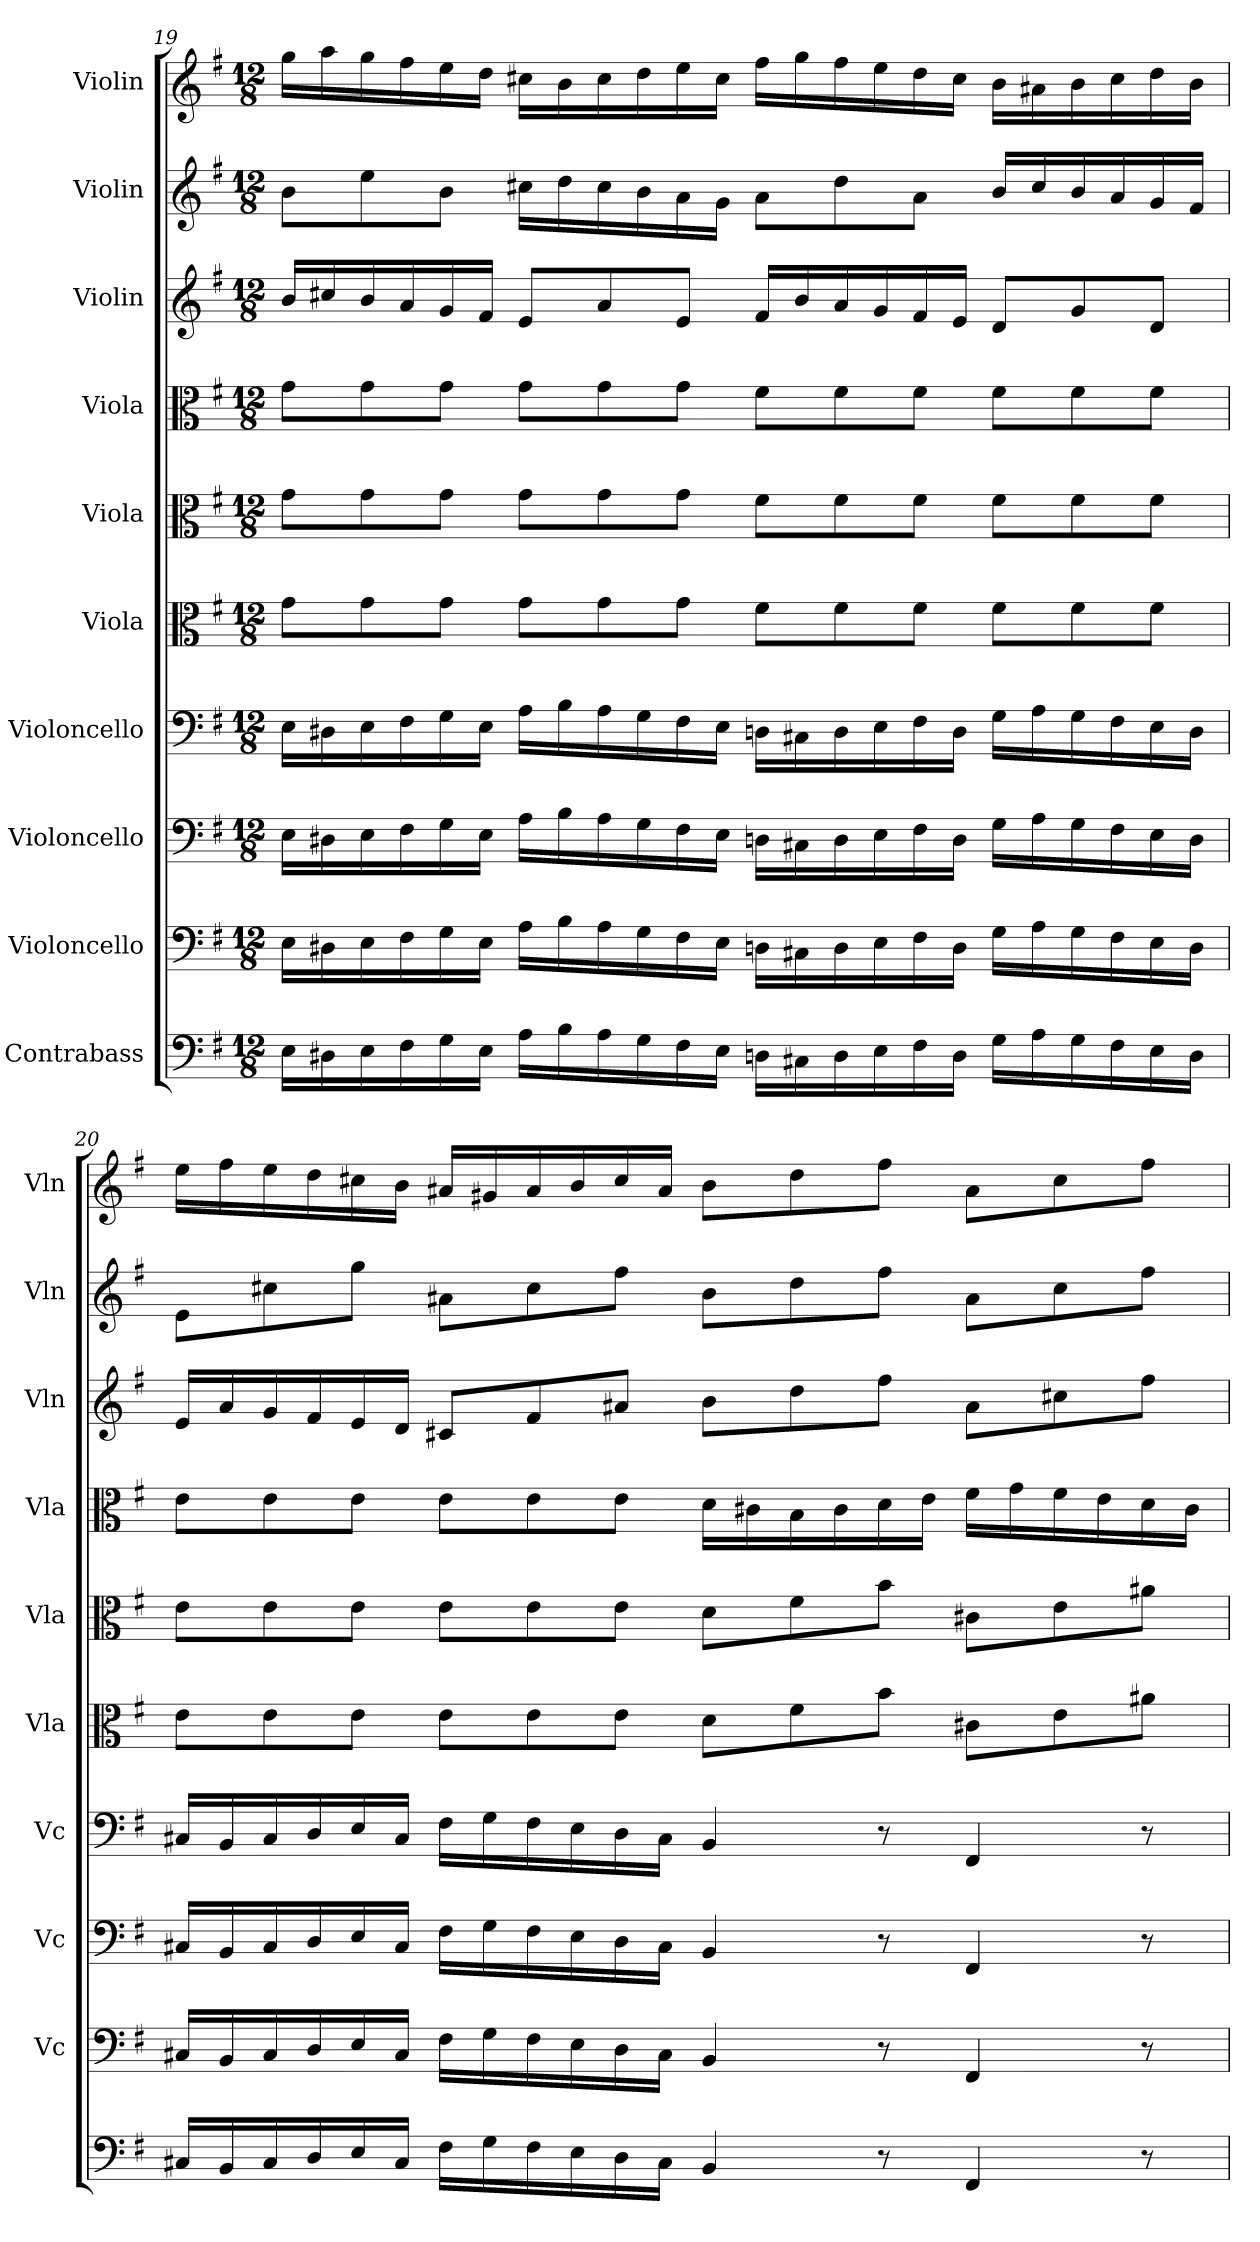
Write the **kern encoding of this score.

**kern	**kern	**kern	**kern	**kern	**kern	**kern	**kern	**kern	**kern
*part10	*part9	*part8	*part7	*part6	*part5	*part4	*part3	*part2	*part1
*staff10	*staff9	*staff8	*staff7	*staff6	*staff5	*staff4	*staff3	*staff2	*staff1
*I"Contrabass	*I"Violoncello	*I"Violoncello	*I"Violoncello	*I"Viola	*I"Viola	*I"Viola	*I"Violin	*I"Violin	*I"Violin
*	*I'Vc	*I'Vc	*I'Vc	*I'Vla	*I'Vla	*I'Vla	*I'Vln	*I'Vln	*I'Vln
*clefF4	*clefF4	*clefF4	*clefF4	*clefC3	*clefC3	*clefC3	*clefG2	*clefG2	*clefG2
*k[f#]	*k[f#]	*k[f#]	*k[f#]	*k[f#]	*k[f#]	*k[f#]	*k[f#]	*k[f#]	*k[f#]
*G:	*G:	*G:	*G:	*G:	*G:	*G:	*G:	*G:	*G:
*M12/8	*M12/8	*M12/8	*M12/8	*M12/8	*M12/8	*M12/8	*M12/8	*M12/8	*M12/8
=19	=19	=19	=19	=19	=19	=19	=19	=19	=19
16E\LL	16E\LL	16E\LL	16E\LL	8g\L	8g\L	8g\L	16b/LL	8b\L	16gg\LL
16D#X\	16D#X\	16D#X\	16D#X\	.	.	.	16cc#X/	.	16aa\
16E\	16E\	16E\	16E\	8g\	8g\	8g\	16b/	8ee\	16gg\
16F#\	16F#\	16F#\	16F#\	.	.	.	16a/	.	16ff#\
16G\	16G\	16G\	16G\	8g\J	8g\J	8g\J	16g/	8b\J	16ee\
16E\JJ	16E\JJ	16E\JJ	16E\JJ	.	.	.	16f#/JJ	.	16dd\JJ
16A\LL	16A\LL	16A\LL	16A\LL	8g\L	8g\L	8g\L	8e/L	16cc#X\LL	16cc#X\LL
16B\	16B\	16B\	16B\	.	.	.	.	16dd\	16b\
16A\	16A\	16A\	16A\	8g\	8g\	8g\	8a/	16cc#\	16cc#\
16G\	16G\	16G\	16G\	.	.	.	.	16b\	16dd\
16F#\	16F#\	16F#\	16F#\	8g\J	8g\J	8g\J	8e/J	16a\	16ee\
16E\JJ	16E\JJ	16E\JJ	16E\JJ	.	.	.	.	16g\JJ	16cc#\JJ
16Dn\LL	16Dn\LL	16Dn\LL	16Dn\LL	8f#\L	8f#\L	8f#\L	16f#/LL	8a\L	16ff#\LL
16C#X\	16C#X\	16C#X\	16C#X\	.	.	.	16b/	.	16gg\
16D\	16D\	16D\	16D\	8f#\	8f#\	8f#\	16a/	8dd\	16ff#\
16E\	16E\	16E\	16E\	.	.	.	16g/	.	16ee\
16F#\	16F#\	16F#\	16F#\	8f#\J	8f#\J	8f#\J	16f#/	8a\J	16dd\
16D\JJ	16D\JJ	16D\JJ	16D\JJ	.	.	.	16e/JJ	.	16cc#\JJ
16G\LL	16G\LL	16G\LL	16G\LL	8f#\L	8f#\L	8f#\L	8d/L	16b/LL	16b\LL
16A\	16A\	16A\	16A\	.	.	.	.	16cc#/	16a#X\
16G\	16G\	16G\	16G\	8f#\	8f#\	8f#\	8g/	16b/	16b\
16F#\	16F#\	16F#\	16F#\	.	.	.	.	16a/	16cc#\
16E\	16E\	16E\	16E\	8f#\J	8f#\J	8f#\J	8d/J	16g/	16dd\
16D\JJ	16D\JJ	16D\JJ	16D\JJ	.	.	.	.	16f#/JJ	16b\JJ
=20	=20	=20	=20	=20	=20	=20	=20	=20	=20
16C#X/LL	16C#X/LL	16C#X/LL	16C#X/LL	8e\L	8e\L	8e\L	16e/LL	8e\L	16ee\LL
16BB/	16BB/	16BB/	16BB/	.	.	.	16a/	.	16ff#\
16C#/	16C#/	16C#/	16C#/	8e\	8e\	8e\	16g/	8cc#X\	16ee\
16D/	16D/	16D/	16D/	.	.	.	16f#/	.	16dd\
16E/	16E/	16E/	16E/	8e\J	8e\J	8e\J	16e/	8gg\J	16cc#X\
16C#/JJ	16C#/JJ	16C#/JJ	16C#/JJ	.	.	.	16d/JJ	.	16b\JJ
16F#\LL	16F#\LL	16F#\LL	16F#\LL	8e\L	8e\L	8e\L	8c#X/L	8a#X\L	16a#X/LL
16G\	16G\	16G\	16G\	.	.	.	.	.	16g#X/
16F#\	16F#\	16F#\	16F#\	8e\	8e\	8e\	8f#/	8cc#\	16a#/
16E\	16E\	16E\	16E\	.	.	.	.	.	16b/
16D\	16D\	16D\	16D\	8e\J	8e\J	8e\J	8a#X/J	8ff#\J	16cc#/
16C#\JJ	16C#\JJ	16C#\JJ	16C#\JJ	.	.	.	.	.	16a#/JJ
4BB/	4BB/	4BB/	4BB/	8d\L	8d\L	16d\LL	8b\L	8b\L	8b\L
.	.	.	.	.	.	16c#X\	.	.	.
.	.	.	.	8f#\	8f#\	16B\	8dd\	8dd\	8dd\
.	.	.	.	.	.	16c#\	.	.	.
8r	8r	8r	8r	8b\J	8b\J	16d\	8ff#\J	8ff#\J	8ff#\J
.	.	.	.	.	.	16e\JJ	.	.	.
4FF#/	4FF#/	4FF#/	4FF#/	8c#X\L	8c#X\L	16f#\LL	8a#\L	8a#\L	8a#\L
.	.	.	.	.	.	16g\	.	.	.
.	.	.	.	8e\	8e\	16f#\	8cc#X\	8cc#\	8cc#\
.	.	.	.	.	.	16e\	.	.	.
8r	8r	8r	8r	8a#X\J	8a#X\J	16d\	8ff#\J	8ff#\J	8ff#\J
.	.	.	.	.	.	16c#\JJ	.	.	.
=	=	=	=	=	=	=	=	=	=
*-	*-	*-	*-	*-	*-	*-	*-	*-	*-
